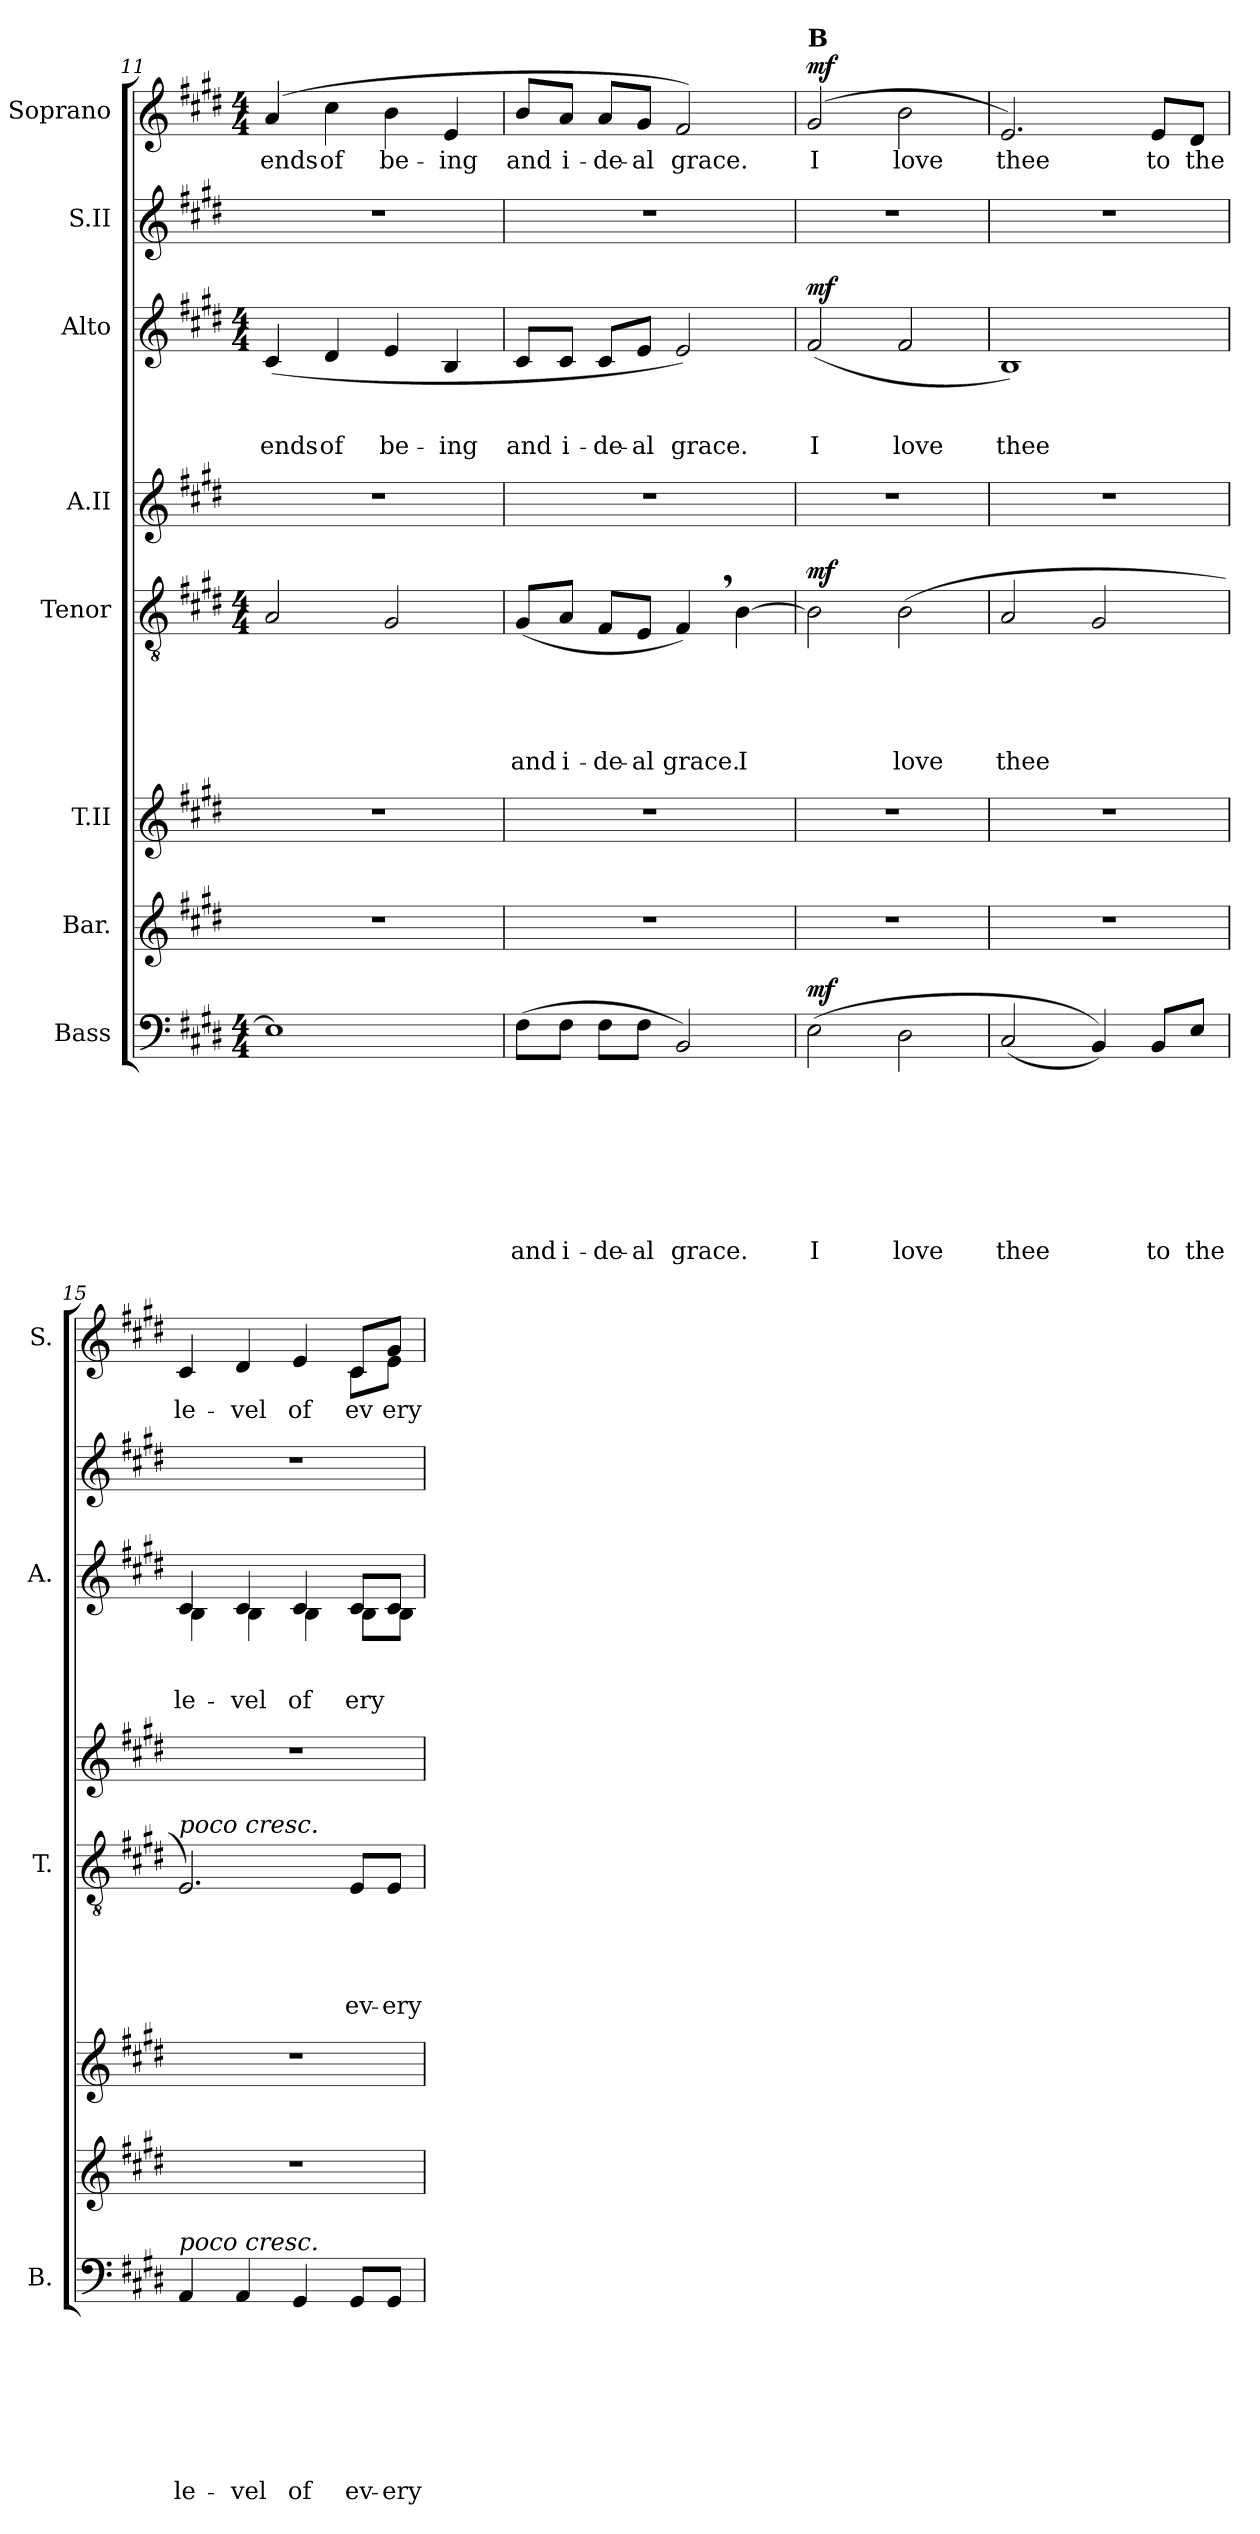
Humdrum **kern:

**kern	**text	**text	**text	**text	**text	**text	**text	**text	**dynam	**kern	**kern	**kern	**text	**text	**text	**text	**text	**dynam	**kern	**kern	**text	**text	**text	**dynam	**kern	**kern	**text	**dynam
*part8	*part8	*part8	*part8	*part8	*part8	*part8	*part8	*part8	*part8	*part7	*part6	*part5	*part5	*part5	*part5	*part5	*part5	*part5	*part4	*part3	*part3	*part3	*part3	*part3	*part2	*part1	*part1	*part1
*staff8	*staff8	*staff8	*staff8	*staff8	*staff8	*staff8	*staff8	*staff8	*staff8	*staff7	*staff6	*staff5	*staff5	*staff5	*staff5	*staff5	*staff5	*staff5	*staff4	*staff3	*staff3	*staff3	*staff3	*staff3	*staff2	*staff1	*staff1	*staff1
*I"Bass	*	*	*	*	*	*	*	*	*	*I"Bar.	*I"T.II	*I"Tenor	*	*	*	*	*	*	*I"A.II	*I"Alto	*	*	*	*	*I"S.II	*I"Soprano	*	*
*I'B.	*	*	*	*	*	*	*	*	*	*	*	*I'T.	*	*	*	*	*	*	*	*I'A.	*	*	*	*	*	*I'S.	*	*
*clefF4	*	*	*	*	*	*	*	*	*	*clefG2	*clefG2	*clefGv2	*	*	*	*	*	*	*clefG2	*clefG2	*	*	*	*	*clefG2	*clefG2	*	*
*k[f#c#g#d#]	*	*	*	*	*	*	*	*	*	*k[f#c#g#d#]	*k[f#c#g#d#]	*k[f#c#g#d#]	*	*	*	*	*	*	*k[f#c#g#d#]	*k[f#c#g#d#]	*	*	*	*	*k[f#c#g#d#]	*k[f#c#g#d#]	*	*
*E:	*	*	*	*	*	*	*	*	*	*E:	*E:	*E:	*	*	*	*	*	*	*E:	*E:	*	*	*	*	*E:	*E:	*	*
*M4/4	*	*	*	*	*	*	*	*	*	*	*	*M4/4	*	*	*	*	*	*	*	*M4/4	*	*	*	*	*	*M4/4	*	*
=11	=11	=11	=11	=11	=11	=11	=11	=11	=11	=11	=11	=11	=11	=11	=11	=11	=11	=11	=11	=11	=11	=11	=11	=11	=11	=11	=11	=11
!	!	!	!	!	!	!	!	!	!	!	!	!	!	!	!	!	!	!	!	!	!	!	!LO:LY:b	!	!	!	!LO:LY:b	!
1E]	.	.	.	.	.	.	.	.	.	1r	1r	2A/	.	.	.	.	.	.	1r	(<4c#/	.	.	ends	.	1r	(4a/	ends	.
!	!	!	!	!	!	!	!	!	!	!	!	!	!	!	!	!	!	!	!	!	!	!	!LO:LY:b	!	!	!	!LO:LY:b	!
.	.	.	.	.	.	.	.	.	.	.	.	.	.	.	.	.	.	.	.	4d#/	.	.	of	.	.	4cc#\	of	.
!	!	!	!	!	!	!	!	!	!	!	!	!	!	!	!	!	!	!	!	!	!	!	!LO:LY:b	!	!	!	!LO:LY:b	!
.	.	.	.	.	.	.	.	.	.	.	.	2G#/	.	.	.	.	.	.	.	4e/	.	.	be-	.	.	4b\	be-	.
!	!	!	!	!	!	!	!	!	!	!	!	!	!	!	!	!	!	!	!	!	!	!	!LO:LY:b	!	!	!	!LO:LY:b	!
.	.	.	.	.	.	.	.	.	.	.	.	.	.	.	.	.	.	.	.	4B/	.	.	-ing	.	.	4e/	-ing	.
=12	=12	=12	=12	=12	=12	=12	=12	=12	=12	=12	=12	=12	=12	=12	=12	=12	=12	=12	=12	=12	=12	=12	=12	=12	=12	=12	=12	=12
!	!	!	!	!	!	!	!	!LO:LY:b	!	!	!	!	!	!	!	!	!LO:LY:b	!	!	!	!	!	!LO:LY:b	!	!	!	!LO:LY:b	!
(>8F#\L	.	.	.	.	.	.	.	and	.	1r	1r	(<8G#/L	.	.	.	.	and	.	1r	8c#/L	.	.	and	.	1r	8b/L	and	.
!	!	!	!	!	!	!	!	!LO:LY:b	!	!	!	!	!	!	!	!	!LO:LY:b	!	!	!	!	!	!LO:LY:b	!	!	!	!LO:LY:b	!
8F#\J	.	.	.	.	.	.	.	i-	.	.	.	8A/J	.	.	.	.	i-	.	.	8c#/J	.	.	i-	.	.	8a/J	i-	.
!	!	!	!	!	!	!	!	!LO:LY:b	!	!	!	!	!	!	!	!	!LO:LY:b	!	!	!	!	!	!LO:LY:b	!	!	!	!LO:LY:b	!
8F#\L	.	.	.	.	.	.	.	-de-	.	.	.	8F#/L	.	.	.	.	-de-	.	.	8c#/L	.	.	-de-	.	.	8a/L	-de-	.
!	!	!	!	!	!	!	!	!LO:LY:b	!	!	!	!	!	!	!	!	!LO:LY:b	!	!	!	!	!	!LO:LY:b	!	!	!	!LO:LY:b	!
8F#\J	.	.	.	.	.	.	.	-al	.	.	.	8E/J	.	.	.	.	-al	.	.	8e/J	.	.	-al	.	.	8g#/J	-al	.
!	!	!	!	!	!	!	!	!LO:LY:b	!	!	!	!	!	!	!	!	!LO:LY:b	!	!	!	!	!	!LO:LY:b	!	!	!	!LO:LY:b	!
2BB/)	.	.	.	.	.	.	.	grace.	.	.	.	4F#,>/)	.	.	.	.	grace.	.	.	2e/)	.	.	grace.	.	.	2f#/)	grace.	.
!	!	!	!	!	!	!	!	!	!	!	!	!	!	!	!	!	!LO:LY:b:rj	!	!	!	!	!	!	!	!	!	!	!
.	.	.	.	.	.	.	.	.	.	.	.	[<4B\	.	.	.	.	I	.	.	.	.	.	.	.	.	.	.	.
!!LO:LB:g=z
=13	=13	=13	=13	=13	=13	=13	=13	=13	=13	=13	=13	=13	=13	=13	=13	=13	=13	=13	=13	=13	=13	=13	=13	=13	=13	=13	=13	=13
!	!	!	!	!	!	!	!	!	!	!	!	!	!	!	!	!	!	!	!	!	!	!	!	!	!	!LO:TX:a:B:t=B	!	!
!	!	!	!	!	!	!	!	!LO:LY:b	!LO:DY:a	!	!	!	!	!	!	!	!	!LO:DY:a	!	!	!	!	!LO:LY:b	!LO:DY:a	!	!	!LO:LY:b	!LO:DY:a
(>2E\	.	.	.	.	.	.	.	I	mf	1r	1r	2B\]	.	.	.	.	.	mf	1r	(<2f#/	.	.	I	mf	1r	(2g#/	I	mf
!	!	!	!	!	!	!	!	!LO:LY:b	!	!	!	!	!	!	!	!	!LO:LY:b	!	!	!	!	!	!LO:LY:b	!	!	!	!LO:LY:b	!
2D#\	.	.	.	.	.	.	.	love	.	.	.	(>2B\	.	.	.	.	love	.	.	2f#/	.	.	love	.	.	2b\	love	.
=14	=14	=14	=14	=14	=14	=14	=14	=14	=14	=14	=14	=14	=14	=14	=14	=14	=14	=14	=14	=14	=14	=14	=14	=14	=14	=14	=14	=14
!	!	!	!	!	!	!	!	!LO:LY:b	!	!	!	!	!	!	!	!	!LO:LY:b	!	!	!	!	!	!LO:LY:b	!	!	!	!LO:LY:b	!
(<2C#/	.	.	.	.	.	.	.	thee	.	1r	1r	2A/	.	.	.	.	thee	.	1r	1B)	.	.	thee	.	1r	2.e/)	thee	.
4BB/))	.	.	.	.	.	.	.	.	.	.	.	2G#/	.	.	.	.	.	.	.	.	.	.	.	.	.	.	.	.
!	!	!	!	!	!	!	!	!LO:LY:b	!	!	!	!	!	!	!	!	!	!	!	!	!	!	!	!	!	!	!LO:LY:b	!
8BB/L	.	.	.	.	.	.	.	to	.	.	.	.	.	.	.	.	.	.	.	.	.	.	.	.	.	8e/L	to	.
!	!	!	!	!	!	!	!	!LO:LY:b	!	!	!	!	!	!	!	!	!	!	!	!	!	!	!	!	!	!	!LO:LY:b	!
8E/J	.	.	.	.	.	.	.	the	.	.	.	.	.	.	.	.	.	.	.	.	.	.	.	.	.	8d#/J	the	.
=15	=15	=15	=15	=15	=15	=15	=15	=15	=15	=15	=15	=15	=15	=15	=15	=15	=15	=15	=15	=15	=15	=15	=15	=15	=15	=15	=15	=15
!	!	!	!	!	!	!	!	!	!	!	!	!	!	!	!	!	!	!	!	!	!	!	!	!	!	!LO:TX:a:i:t=poco cresc.	!	!
!	!	!	!	!	!	!	!	!	!	!	!	!	!	!	!	!	!	!	!	!LO:TX:a:i:t=poco cresc.	!	!	!	!	!	!	!	!
!	!	!	!	!	!	!	!	!	!	!	!	!LO:TX:a:i:t=poco cresc.	!	!	!	!	!	!	!	!	!	!	!	!	!	!	!	!
!LO:TX:a:i:t=poco cresc.	!	!	!	!	!	!	!	!	!	!	!	!	!	!	!	!	!	!	!	!	!	!	!	!	!	!	!	!
!	!	!	!	!	!	!	!	!LO:LY:b	!	!	!	!	!	!	!	!	!	!	!	!	!	!	!LO:LY:b	!	!	!	!LO:LY:b	!
*	*	*	*	*	*	*	*	*	*	*	*	*	*	*	*	*	*	*	*	*^	*	*	*	*	*	*^	*	*
4AA/	.	.	.	.	.	.	.	le-	.	1r	1r	2.E/)	.	.	.	.	.	.	1r	4c#/	4B\	.	.	le-	.	1r	4c#/	2.ryy	le-	.
!	!	!	!	!	!	!	!	!LO:LY:b	!	!	!	!	!	!	!	!	!	!	!	!	!	!	!	!LO:LY:b	!	!	!	!	!LO:LY:b	!
4AA/	.	.	.	.	.	.	.	-vel	.	.	.	.	.	.	.	.	.	.	.	4c#/	4B\	.	.	-vel	.	.	4d#/	.	-vel	.
!	!	!	!	!	!	!	!	!LO:LY:b	!	!	!	!	!	!	!	!	!	!	!	!	!	!	!	!LO:LY:b	!	!	!	!	!LO:LY:b	!
4GG#/	.	.	.	.	.	.	.	of	.	.	.	.	.	.	.	.	.	.	.	4c#/	4B\	.	.	of	.	.	4e/	.	of	.
!	!	!	!	!	!	!	!	!LO:LY:b	!	!	!	!	!	!	!	!	!LO:LY:b	!	!	!	!	!	!	!LO:LY:b	!	!	!	!	!	!
!	!	!	!	!	!	!	!	!	!	!	!	!	!	!	!	!	!	!	!	!	!	!	!	!LO:LY:b	!	!	!	!	!LO:LY:b	!
8GG#/L	.	.	.	.	.	.	.	ev-	.	.	.	8E/L	.	.	.	.	ev-	.	.	8c#/L	8B\L	.	.	-ery	.	.	8c#/L	8c#\L	ev	.
!	!	!	!	!	!	!	!	!LO:LY:b	!	!	!	!	!	!	!	!	!LO:LY:b	!	!	!	!	!	!	!	!	!	!	!	!LO:LY:b	!
8GG#/J	.	.	.	.	.	.	.	-ery	.	.	.	8E/J	.	.	.	.	-ery	.	.	8c#/J	8B\J	.	.	.	.	.	8g#/J	8e\J	ery	.
*	*	*	*	*	*	*	*	*	*	*	*	*	*	*	*	*	*	*	*	*v	*v	*	*	*	*	*	*v	*v	*	*
=	=	=	=	=	=	=	=	=	=	=	=	=	=	=	=	=	=	=	=	=	=	=	=	=	=	=	=	=
*-	*-	*-	*-	*-	*-	*-	*-	*-	*-	*-	*-	*-	*-	*-	*-	*-	*-	*-	*-	*-	*-	*-	*-	*-	*-	*-	*-	*-
